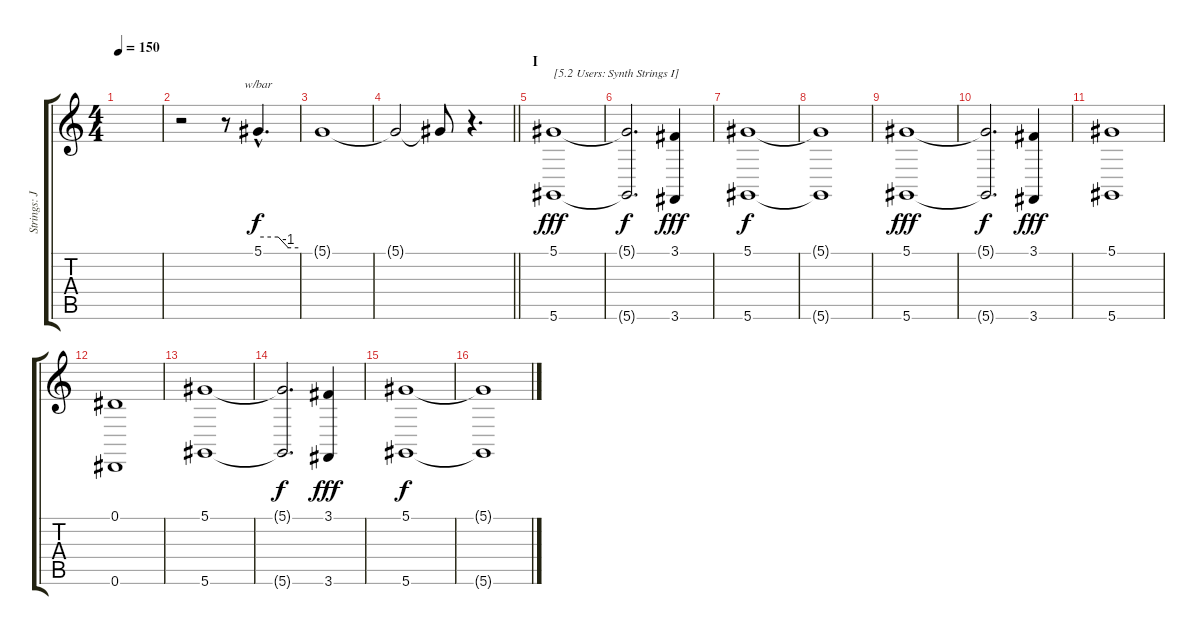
\track ("Strings: Julie" "Strings: J") {instrument synthstrings1}
\staff {score tabs}
\tuning (Eb4 Bb3 Gb3 Db3 Ab2 Eb2) {hide}
\ts (4 4)
\tempo 150
\clef g2
\ks c
|
r.2 r.8 5.1{hac}.4{d tbe (custom default 0 0 30 0 45 -4 60 -4)} |
5.1{t}.1{dy f} |
\barLineRight lightlight
5.1{t}.2 5.1{t}.8 r.4{d} |
\section ("" "I")
(5.1 5.6).1{txt "[5.2 Users: Synth Strings I]" dy fff volume 12 instrument synthstrings1} |
(5.1{t} 5.6{t}).2{d dy f} (3.1 3.6).4{dy fff} |
(5.1 5.6).1{dy f} |
(5.1{t} 5.6{t}).1 |
(5.1 5.6).1{dy fff} |
(5.1{t} 5.6{t}).2{d dy f} (3.1 3.6).4{dy fff} |
(5.1 5.6).1 |
(0.1 0.6).1 |
(5.1 5.6).1 |
(5.1{t} 5.6{t}).2{d dy f} (3.1 3.6).4{dy fff} |
(5.1 5.6).1{dy f} |
(5.1{t} 5.6{t}).1
